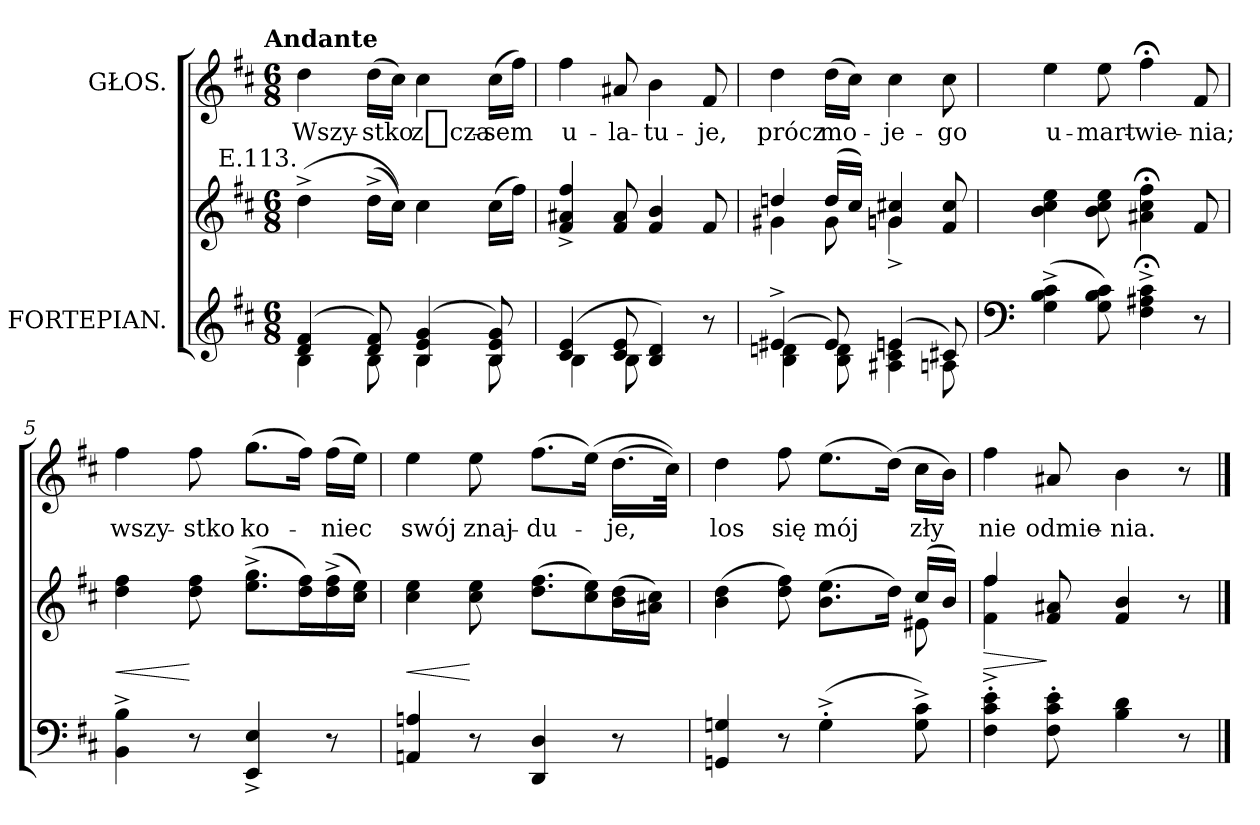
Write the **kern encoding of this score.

**kern	**kern	**dynam	**kern	**text
*part2	*part2	*part2	*part1	*part1
*staff3	*staff2	*staff2/3	*staff1	*staff1
*I"FORTEPIAN.	*	*	*I"GŁOS.	*
*clefG2	*clefG2	*	*clefG2	*
*k[f#c#]	*k[f#c#]	*	*k[f#c#]	*
*b:	*b:	*	*b:	*
!!LO:TX:omd:t=Andante
*M6/8	*M6/8	*	*M6/8	*
*MM72	*MM72	*	*MM72	*
=1	=1	=1	=1	=1
*^	*	*	*	*
!	!	!LO:TX:a:rj:t=E.113.	!	!	!
(>4d/ 4f#/	4B\	(>4dd^<\	.	4dd\	Wszy-
8d/ 8f#/)	8B\	(>16dd^<\LL	.	(>16dd\LL	-stko
.	.	16cc#\JJ))	.	16cc#\JJ)	.
(>4B/ 4e/ 4g/	4B\	4cc#\	.	4cc#\	z_cza-
8B/ 8e/ 8g/)	8B\	(>16cc#\LL	.	(>16cc#\LL	-sem
.	.	16ff#\JJ)	.	16ff#\JJ)	.
=2	=2	=2	=2	=2	=2
(>4c#/ 4e/	4B\	4f#^/ 4a#X^/ 4ff#^/	.	4ff#\	u-
8c#/ 8e/	8B\	8f#/ 8a#/	.	8a#X/	-la-
4B/ 4d/)	4ryy	4f#/ 4b/	.	4b\	-tu-
8r	8ryy	8f#/	.	8f#/	-je,
=3	=3	=3	=3	=3	=3
*	*	*^	*	*	*
(>4e#X^/	4B\ 4dn\	4ddn/	4g#X\	.	4dd\	prócz
8e#/)	8B\ 8d\	(<16dd/LL	8g#\	.	(>16dd\LL	mo-
.	.	16cc#/JJ)	.	.	16cc#\JJ)	.
(>4en/	4A#X\ 4c#\ 4en\	4gn/ 4cc#X/	4gn^\	.	4cc#\	-je-
8c#X/)	8An\	8f#/ 8cc#/	8ryy	.	8cc#\	-go
*v	*v	*	*	*	*	*
*	*v	*v	*	*	*
=4	=4	=4	=4	=4
*clefF4	*	*	*	*
(>4G^<\ 4B^<\ 4c#^<\	4b\ 4cc#\ 4ee\	.	4ee\	u-
8G\ 8B\ 8c#\)	8b\ 8cc#\ 8ee\	.	8ee\	-mart-
4F#;<^<\ 4A#X;<^<\ 4c#;<^<\	4a#X;<\ 4cc#;<\ 4ff#;<\	.	4ff#;<\	-wie-
8r	8f#/	.	8f#/	-nia;
=5	=5	=5	=5	=5
4BB^<\ 4B^<\	4dd\ 4ff#\	<	4ff#\	wszy-
8r	8dd\ 8ff#\	[	8ff#\	-stko
4EE^/ 4E^/	(>8.ee^<\ 8.gg^<\L	.	(>8.gg\L	ko-
.	16dd\ 16ff#\L)	.	16ff#\Jk)	.
8r	(>16dd^<\ 16ff#^<\	.	(>16ff#\LL	-niec
.	16cc#\ 16ee\JJ)	.	16ee\JJ)	.
=6	=6	=6	=6	=6
4AAn/ 4An/	4cc#\ 4ee\	<	4ee\	swój
8r	8cc#\ 8ee\	[	8ee\	znaj-
4DD/ 4D/	(>8.dd\ 8.ff#\L	.	(>8.ff#\L	-du-
!	!LO:N:vis=8	!	!	!
.	16cc#\ 16ee\)	.	(16ee\Jk)	.
8r	(>16b\ 16dd\L	.	(>16.dd\LL	-je,
.	16a#X/ 16cc#/JJ)	.	.	.
.	.	.	32cc#\JJk))	.
=7	=7	=7	=7	=7
*	*^	*	*	*
4GGn/ 4Gn/	(>4b\ 4dd\	2ryy	.	4dd\	los
8r	8dd\ 8ff#\)	.	.	8ff#\	się
(>4G'^<\	(>8.b\ 8.ee\L	.	.	(>8.ee\L	mój
.	.	8ryy	.	.	.
.	16dd\Jk)	.	.	(>16dd\Jk)	.
8G^\ 8c#^\)	(<16cc#/LL	8e#X\	.	16cc#\LL	zły
.	16b/JJ)	.	.	16b\JJ)	.
=8	=8	=8	=8	=8	=8
4F#'^<\ 4c#'^<\ 4e'^<\	4ff#/	4f#\ 4ff#\	>	4ff#\	nie
8F#'\ 8c#'\ 8e'\	8f#/ 8a#X/	2ryy	]	8a#X/	odmie-
4B\ 4d\	4f#/ 4b/	.	.	4b\	-nia.
8r	8r	.	.	8r	.
*	*v	*v	*	*	*
==	==	==	==	==
*-	*-	*-	*-	*-
